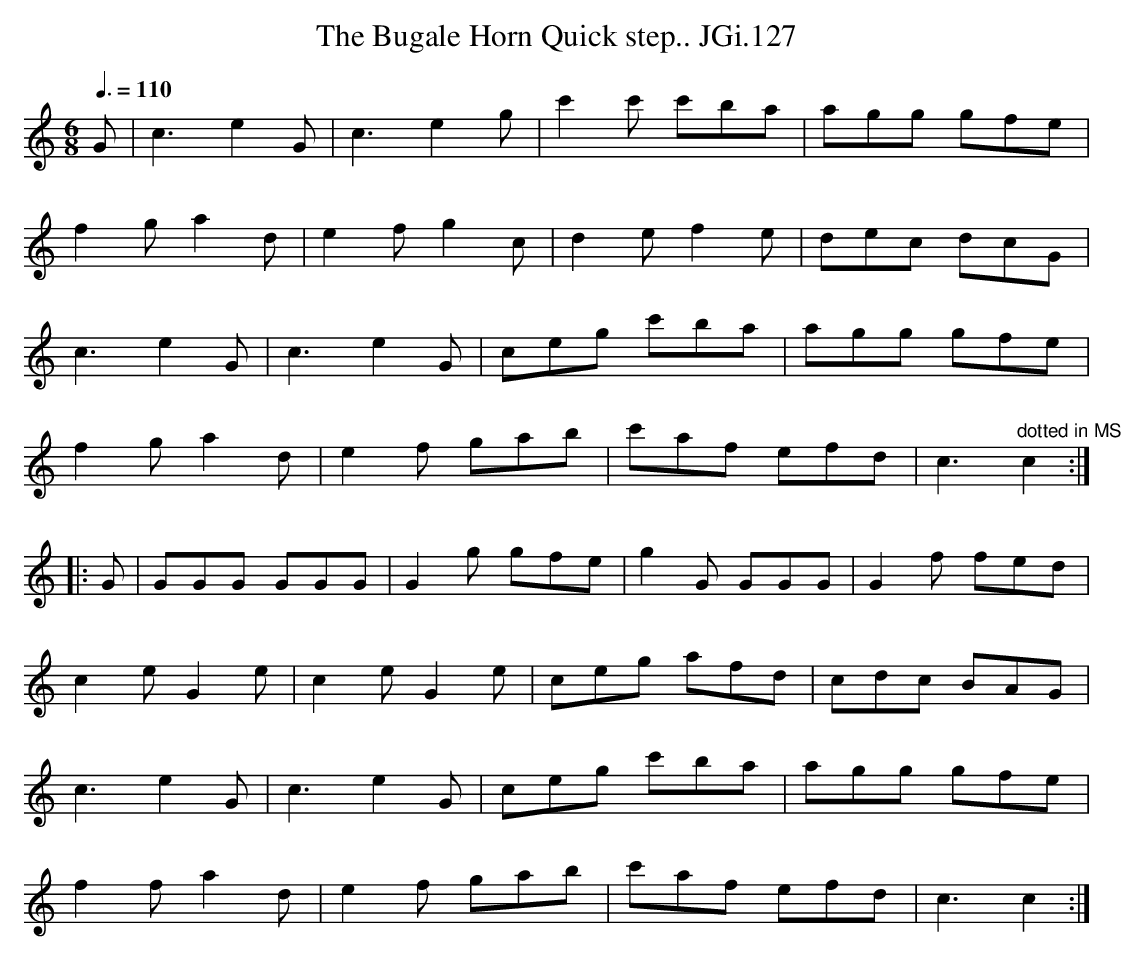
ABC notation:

X:1
T:Bugale Horn Quick step.. JGi.127, The
M:6/8
L:1/8
Q:3/8=110
K:C
G|c3e2G|c3e2g|c'2c' c'ba|agg gfe|
f2ga2d|e2fg2c|d2ef2e|dec dcG|
c3e2G|c3e2G|ceg c'ba|agg gfe|
f2ga2d|e2f gab|c'af efd|c3"^dotted in MS"c2:|
|:G|GGG GGG|G2g gfe|g2G GGG|G2f fed|
c2eG2e|c2eG2e|ceg afd|cdc BAG|
c3e2G|c3e2G|ceg c'ba|agg gfe|
f2fa2d|e2f gab|c'af efd|c3c2:|
